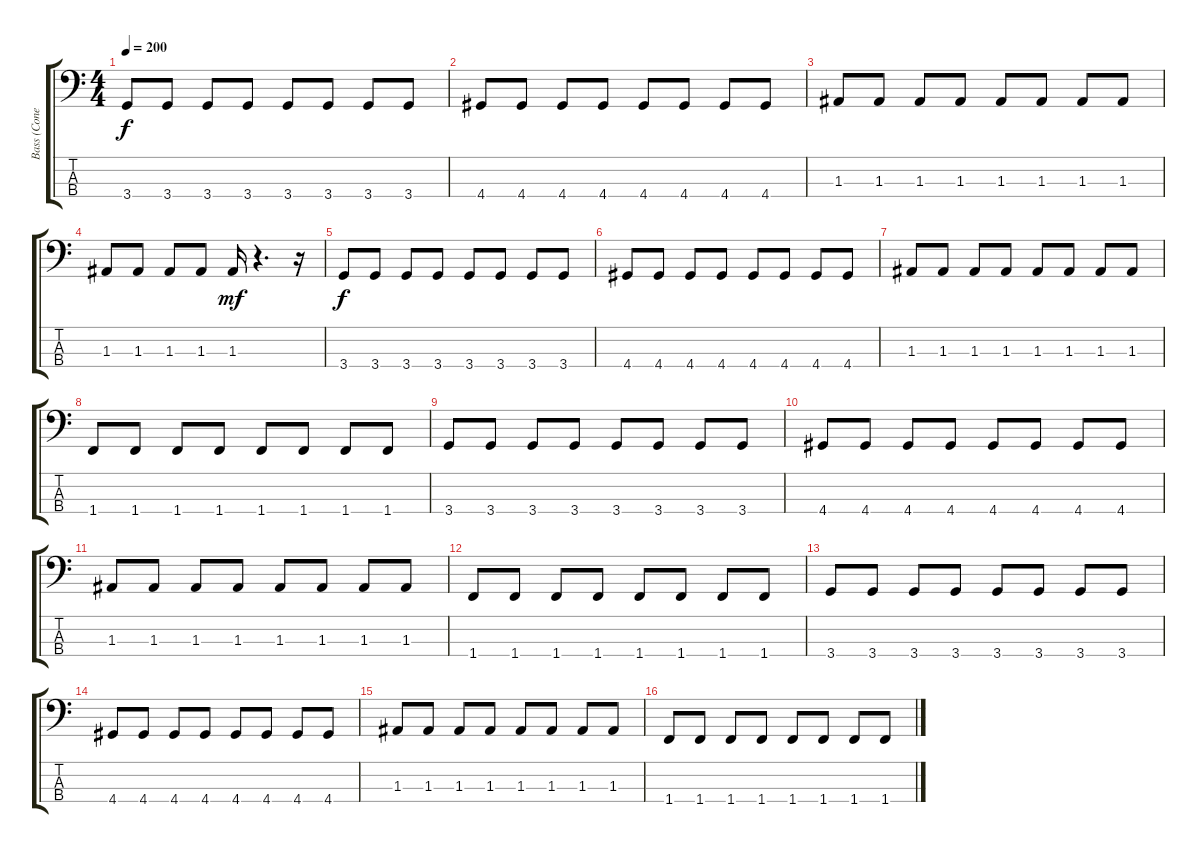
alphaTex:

\track ("Bass (Cone)" "Bass (Cone") {instrument electricbassfinger}
\staff {score tabs}
\tuning (G2 D2 A1 E1) {hide}
\ts (4 4)
\tempo 200
\clef f4
\ks c
3.4.8{dy f} 3.4.8 3.4.8 3.4.8 3.4.8 3.4.8 3.4.8 3.4.8 |
4.4.8 4.4.8 4.4.8 4.4.8 4.4.8 4.4.8 4.4.8 4.4.8 |
1.3.8 1.3.8 1.3.8 1.3.8 1.3.8 1.3.8 1.3.8 1.3.8 |
1.3.8 1.3.8 1.3.8 1.3.8 1.3.16{dy mf} r.4{d} r.16 |
3.4.8{dy f volume 13} 3.4.8 3.4.8 3.4.8 3.4.8 3.4.8 3.4.8 3.4.8 |
4.4.8 4.4.8 4.4.8 4.4.8 4.4.8 4.4.8 4.4.8 4.4.8 |
1.3.8 1.3.8 1.3.8 1.3.8 1.3.8 1.3.8 1.3.8 1.3.8 |
1.4.8 1.4.8 1.4.8 1.4.8 1.4.8 1.4.8 1.4.8 1.4.8 |
3.4.8 3.4.8 3.4.8 3.4.8 3.4.8 3.4.8 3.4.8 3.4.8 |
4.4.8 4.4.8 4.4.8 4.4.8 4.4.8 4.4.8 4.4.8 4.4.8 |
1.3.8 1.3.8 1.3.8 1.3.8 1.3.8 1.3.8 1.3.8 1.3.8 |
1.4.8 1.4.8 1.4.8 1.4.8 1.4.8 1.4.8 1.4.8 1.4.8 |
3.4.8 3.4.8 3.4.8 3.4.8 3.4.8 3.4.8 3.4.8 3.4.8 |
4.4.8 4.4.8 4.4.8 4.4.8 4.4.8 4.4.8 4.4.8 4.4.8 |
1.3.8 1.3.8 1.3.8 1.3.8 1.3.8 1.3.8 1.3.8 1.3.8 |
1.4.8 1.4.8 1.4.8 1.4.8 1.4.8 1.4.8 1.4.8 1.4.8
